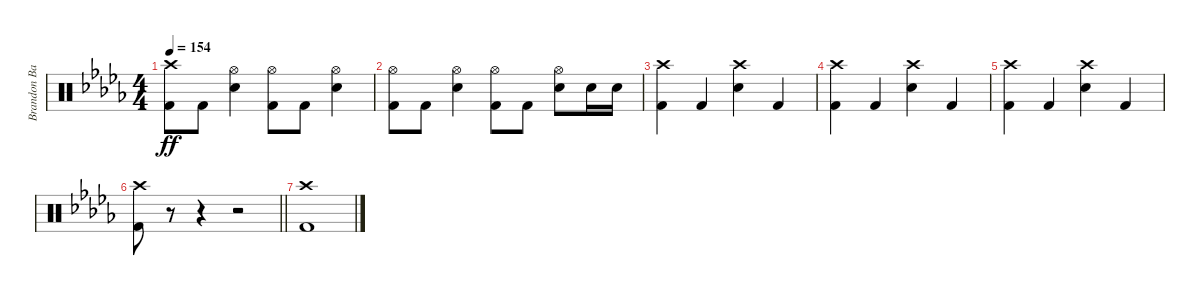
\track ("Brandon Barnes - Drums" "Brandon Ba") {instrument percussion}
\staff {score}
\articulation defaults
\ts (4 4)
\tempo 154
\clef neutral
\ks db
("Kick (hit) 2" "Crash high (hit)").8{dy ff} "Kick (hit) 2".8 ("Snare (hit) 2" "Hi-Hat (open)").4 ("Kick (hit) 2" "Hi-Hat (open)").8 "Kick (hit) 2".8 ("Snare (hit) 2" "Hi-Hat (open)").4 |
("Kick (hit) 2" "Hi-Hat (open)").8 "Kick (hit) 2".8 ("Snare (hit) 2" "Hi-Hat (open)").4 ("Kick (hit) 2" "Hi-Hat (open)").8 "Kick (hit) 2".8 ("Snare (hit) 2" "Hi-Hat (open)").8 "Snare (hit) 2".16 "Snare (hit) 2".16 |
("Kick (hit) 2" "Crash high (hit)").4 "Kick (hit) 2".4 ("Snare (hit) 2" "Crash high (hit)").4 "Kick (hit) 2".4 |
("Kick (hit) 2" "Crash high (hit)").4 "Kick (hit) 2".4 ("Snare (hit) 2" "Crash high (hit)").4 "Kick (hit) 2".4 |
("Kick (hit) 2" "Crash high (hit)").4 "Kick (hit) 2".4 ("Snare (hit) 2" "Crash high (hit)").4 "Kick (hit) 2".4 |
\barLineRight lightlight
("Kick (hit) 2" "Crash high (hit)").8 r.8 r.4 r.2 |
("Kick (hit) 2" "Crash high (hit)").1
